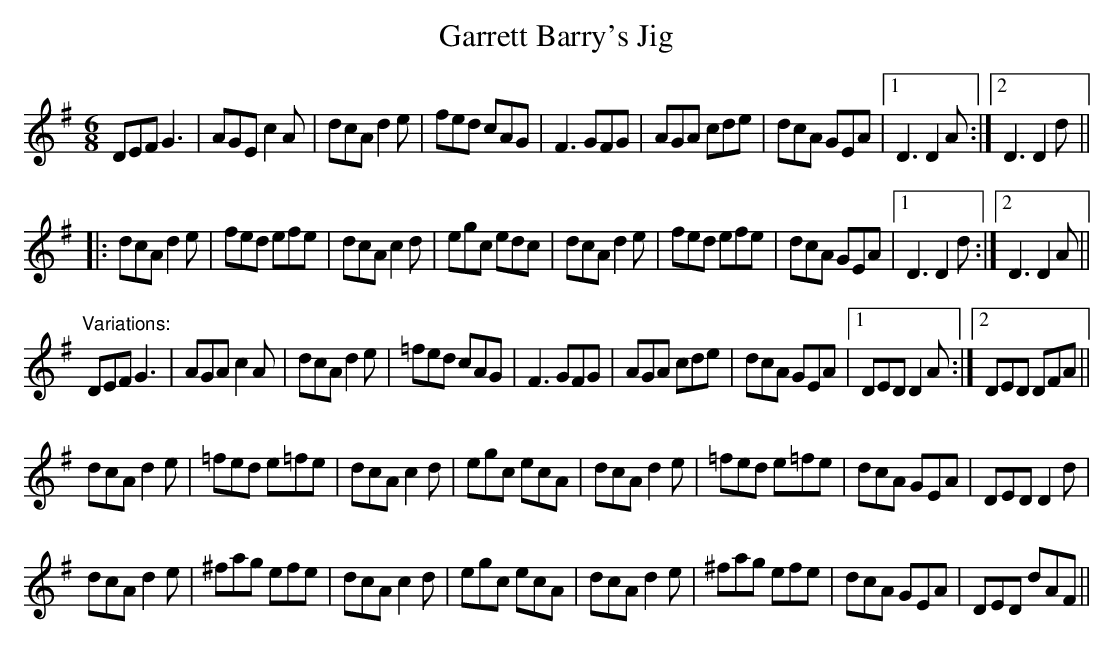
X:1
T:Garrett Barry's Jig
M:6/8
K:Dmix
DEF G3|AGE c2A|dcA d2e|fed cAG|F3 GFG|AGA cde|dcA GEA|1D3 D2A:|2D3 D2d||
|:dcA d2e|fed efe|dcA c2d|egc edc|dcA d2e|fed efe|dcA GEA|1D3 D2d:|2D3 D2A||
"Variations:"
DEF G3|AGA c2A|dcA d2e|=fed cAG|F3 GFG|AGA cde|dcA GEA|1 DED D2A:|2 DED DFA||
dcA d2e|=fed e=fe|dcA c2d|egc ecA|dcA d2e|=fed e=fe|dcA GEA|DED D2d|
dcA d2e|^fag efe|dcA c2d|egc ecA|dcA d2e|^fag efe|dcA GEA|DED dAF||
